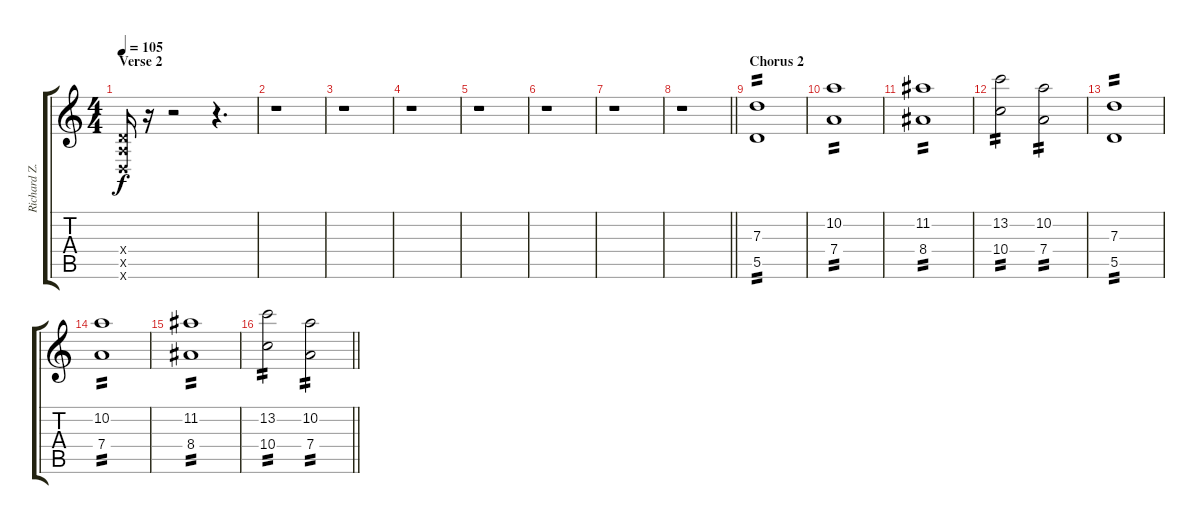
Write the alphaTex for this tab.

\track ("Richard Z. Kruspe" "Richard Z.") {instrument distortionguitar}
\staff {score tabs}
\tuning (E4 B3 G3 D3 A2 D2) {hide}
\ts (4 4)
\section ("" "Verse 2")
\tempo 105
\clef g2
\ks c
(0.4{x} 0.5{x} 0.6{x}).16{dy f} r.16 r.2 r.4{d} |
r.1 |
r.1 |
r.1 |
r.1 |
r.1 |
r.1 |
\barLineRight lightlight
r.1 |
\section ("" "Chorus 2")
(7.3 5.5).1{tp 2 volume 10} |
(10.2 7.4).1{tp 2} |
(11.2 8.4).1{tp 2} |
(13.2 10.4).2{tp 2} (10.2 7.4).2{tp 2} |
(7.3 5.5).1{tp 2 volume 10} |
(10.2 7.4).1{tp 2} |
(11.2 8.4).1{tp 2} |
\barLineRight lightlight
(13.2 10.4).2{tp 2} (10.2 7.4).2{tp 2}
